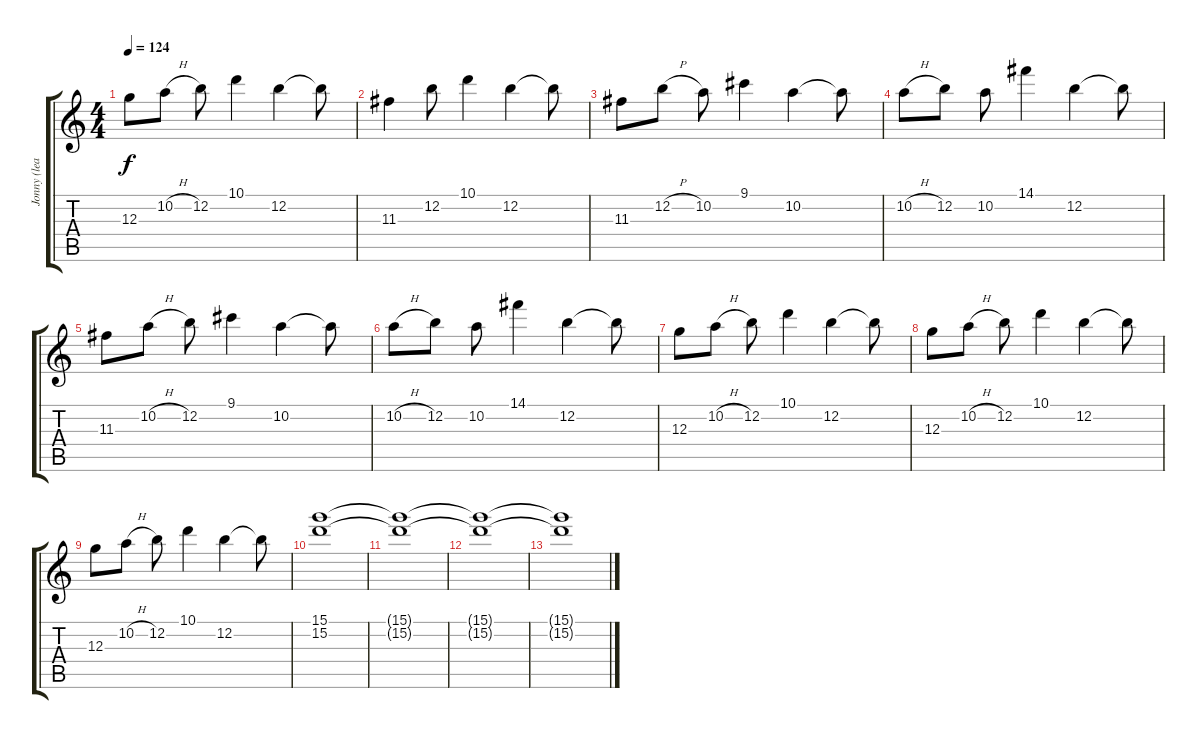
\track ("Jonny (lead guitar)" "Jonny (lea") {instrument overdrivenguitar}
\staff {score tabs}
\tuning (E4 B3 G3 D3 A2 E2) {hide}
\ts (4 4)
\tempo 124
\clef g2
\ks c
12.3.8{dy f volume 12} 10.2{h}.8 12.2.8 10.1.4 12.2.4 12.2{t}.8 |
11.3.4 12.2.8 10.1.4 12.2.4 12.2{t}.8 |
11.3.8 12.2{h}.8{volume 11} 10.2.8 9.1.4 10.2.4 10.2{t}.8 |
10.2{h}.8{volume 11} 12.2.8 10.2.8 14.1.4 12.2.4 12.2{t}.8 |
11.3.8 10.2{h}.8{volume 11} 12.2.8 9.1.4 10.2.4 10.2{t}.8 |
10.2{h}.8{volume 11} 12.2.8 10.2.8 14.1.4 12.2.4 12.2{t}.8 |
12.3.8{volume 12} 10.2{h}.8 12.2.8 10.1.4 12.2.4 12.2{t}.8 |
12.3.8{volume 12} 10.2{h}.8 12.2.8 10.1.4 12.2.4 12.2{t}.8 |
12.3.8{volume 12} 10.2{h}.8 12.2.8 10.1.4 12.2.4 12.2{t}.8 |
(15.1 15.2).1 |
(15.1{t} 15.2{t}).1 |
(15.1{t} 15.2{t}).1 |
(15.1{t} 15.2{t}).1
